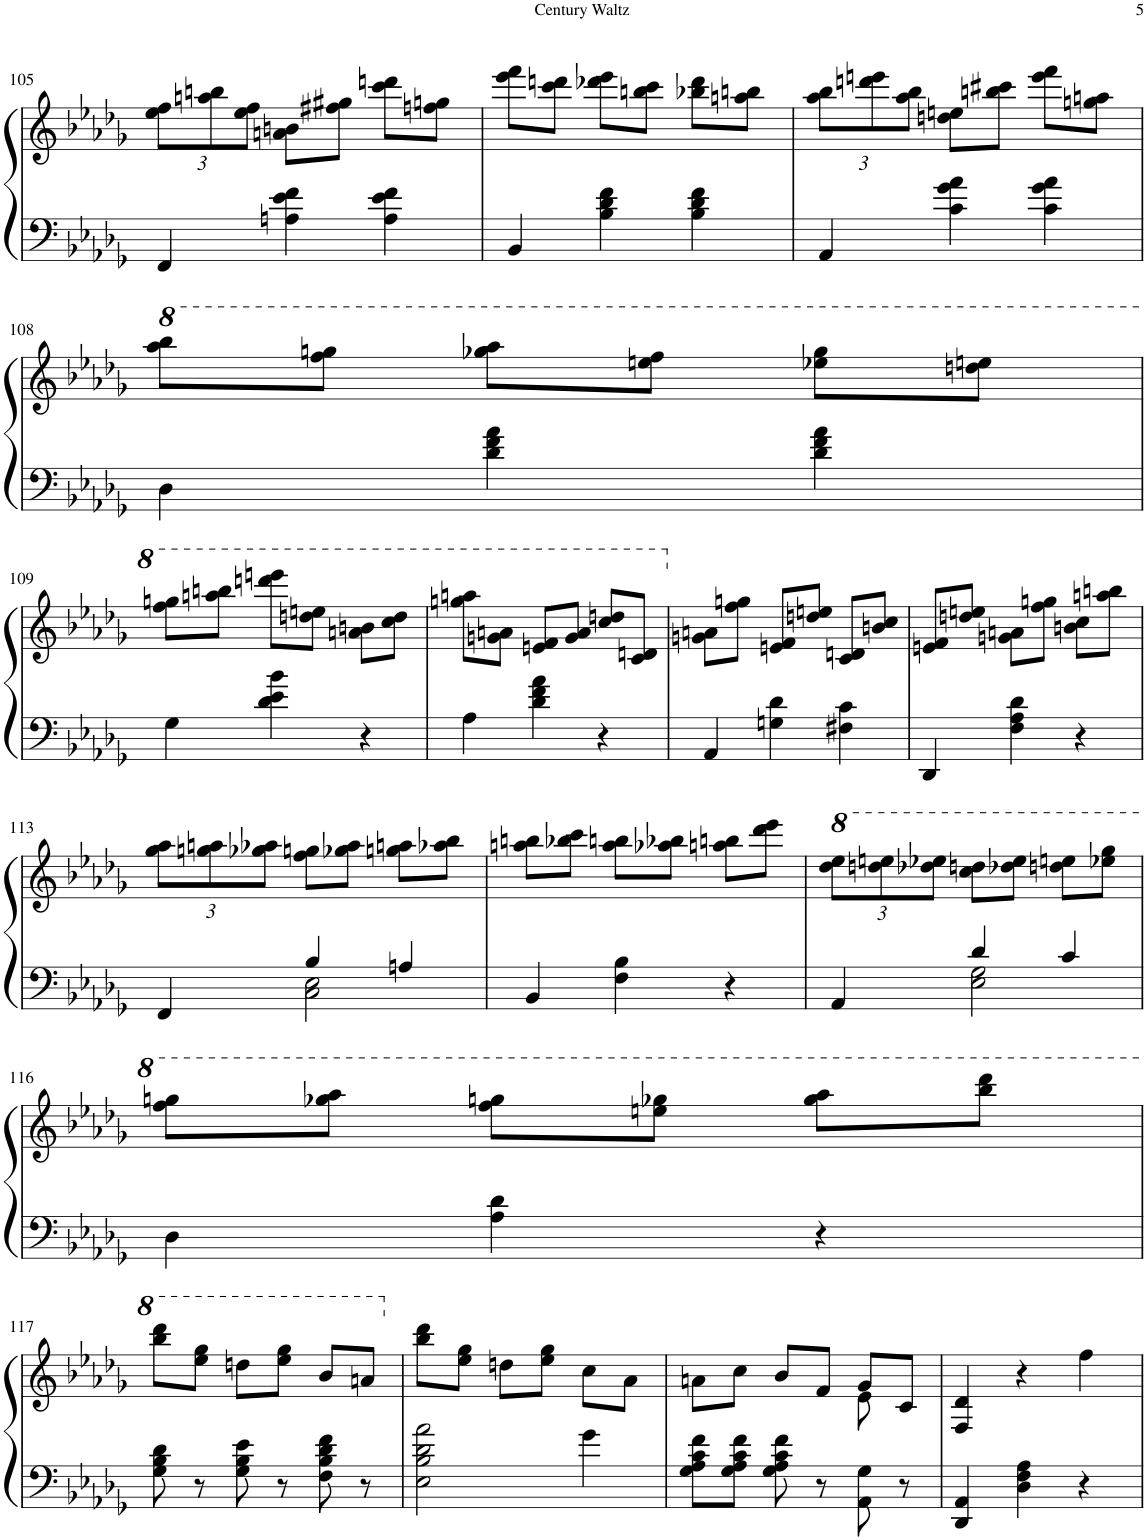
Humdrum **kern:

**kern	**kern
*part1	*part1
*staff2	*staff1
*I"Piano	*
*I'Pno.	*
!!LO:PB:g=z
*clefF4	*clefG2
*k[b-e-a-d-g-]	*k[b-e-a-d-g-]
*M3/4	*M3/4
*	*Xbrackettup
=105	=105
4FF/	12ee-\ 12ff\L
.	12aan\ 12bbn\
.	12ee-\ 12ff\J
4An\ 4e-\ 4f\	8an\ 8bn\L
.	8ff#X\ 8gg#X\J
4A\ 4e-\ 4f\	8ccc\ 8dddn\L
.	8ffn\ 8ggn\J
=106	=106
4BB-/	8eee-\ 8fff\L
.	8ccc\ 8dddn\J
4B-\ 4d-\ 4f\	8ddd-X\ 8eee-\L
.	8bbn\ 8ccc\J
4B-\ 4d-\ 4f\	8bb-X\ 8ddd-\L
.	8aan\ 8bbn\J
=107	=107
4AA-/	12aa-\ 12bb-\L
.	12dddn\ 12eeen\
.	12aa-\ 12bb-\J
4c\ 4g-\ 4a-\	8ddn\ 8een\L
.	8bbn\ 8ccc#X\J
4c\ 4g-\ 4a-\	8eee\ 8fff\L
.	8ggn\ 8aan\J
!!LO:LB:g=z
=108	=108
*	*8va
4D-\	8aaa-\ 8bbb-\L
.	8fff\ 8gggn\J
4d-\ 4f\ 4a-\	8ggg-X\ 8aaa-\L
.	8eeen\ 8fff\J
4d-\ 4f\ 4a-\	8eee-X\ 8ggg-\L
.	8dddn\ 8eeen\J
!!LO:LB:g=z
=109	=109
4G-\	8fff\ 8gggn\L
.	8aaan\ 8bbbn\J
4d-\ 4e-\ 4b-\	8ddddn\ 8eeeen\L
.	8dddn\ 8eeen\J
4r	8aan\ 8bbn\L
.	8ccc\ 8ddd\J
=110	=110
4A-\	8gggn\ 8aaan\L
.	8ggn\ 8aan\J
4d-\ 4f\ 4a-\	8een/ 8ff/L
.	8gg/ 8aa/J
4r	8ccc/ 8dddn/L
.	8cc/ 8ddn/J
=111	=111
*	*X8va
4AA-/	8gn\ 8an\L
.	8ff\ 8ggn\J
4Gn\ 4d-\	8en/ 8f/L
.	8ddn/ 8een/J
4F#X\ 4c\	8c/ 8dn/L
.	8bn/ 8cc/J
=112	=112
4DD-/	8en/ 8f/L
.	8ddn/ 8een/J
4F\ 4A-\ 4d-\	8gn\ 8an\L
.	8ff\ 8ggn\J
4r	8bn\ 8cc\L
.	8aan\ 8bbn\J
!!LO:LB:g=z
=113	=113
*^	*
4FF/	4ryy	12gg-\ 12aa-\L
.	.	12ggn\ 12aan\
.	.	12gg-X\ 12aa-X\J
4B-/	2C\ 2E-\	8ff\ 8ggn\L
.	.	8gg-X\ 8aa-\J
4An/	.	8ggn\ 8aan\L
.	.	8aa-X\ 8bb-\J
*v	*v	*
=114	=114
4BB-/	8aan\ 8bbn\L
.	8bb-X\ 8ccc\J
4F\ 4B-\	8aa\ 8bbn\L
.	8aa-X\ 8bb-X\J
4r	8aan\ 8bbn\L
.	8ddd-\ 8eee-\J
=115	=115
*^	*
*	*	*8va
4AA-/	4ryy	12ddd-\ 12eee-\L
.	.	12dddn\ 12eeen\
.	.	12ddd-X\ 12eee-X\J
4d-/	2E-\ 2G-\	8ccc\ 8dddn\L
.	.	8ddd-X\ 8eee-\J
4c/	.	8dddn\ 8eeen\L
.	.	8eee-X\ 8ggg-\J
*v	*v	*
!!LO:LB:g=z
=116	=116
4D-\	8fff\ 8gggn\L
.	8ggg-X\ 8aaa-\J
4A-\ 4d-\	8fff\ 8gggn\L
.	8eeen\ 8ggg-X\J
4r	8ggg-\ 8aaa-\L
.	8bbb-\ 8dddd-\J
!!LO:LB:g=z
=117	=117
8G-\ 8B-\ 8d-\	8bbb-\ 8dddd-\L
8r	8eee-\ 8ggg-\J
8G-\ 8B-\ 8e-\	8dddn\L
8r	8eee-\ 8ggg-\J
8F\ 8B-\ 8d-\ 8f\	8bb-/L
8r	8aan/J
=118	=118
*	*X8va
2E-\ 2B-\ 2d-\ 2a-\	8bb-\ 8ddd-\L
.	8ee-\ 8gg-\J
.	8ddn\L
.	8ee-\ 8gg-\J
4g-\	8cc\L
.	8a-\J
=119	=119
*	*^
8G-\ 8A-\ 8c\ 8f\L	8an\L	2ryy
8G-\ 8A-\ 8c\ 8f\J	8cc\J	.
8G-\ 8A-\ 8c\ 8f\	8b-/L	.
8r	8f/J	.
8AA-\ 8G-\	8g-/L	8e-\
8r	8c/J	8ryy
*	*v	*v
=120	=120
4DD-/ 4AA-/	4F/ 4d-/
4D-\ 4F\ 4A-\	4r
4r	4ff\
=	=
*-	*-
